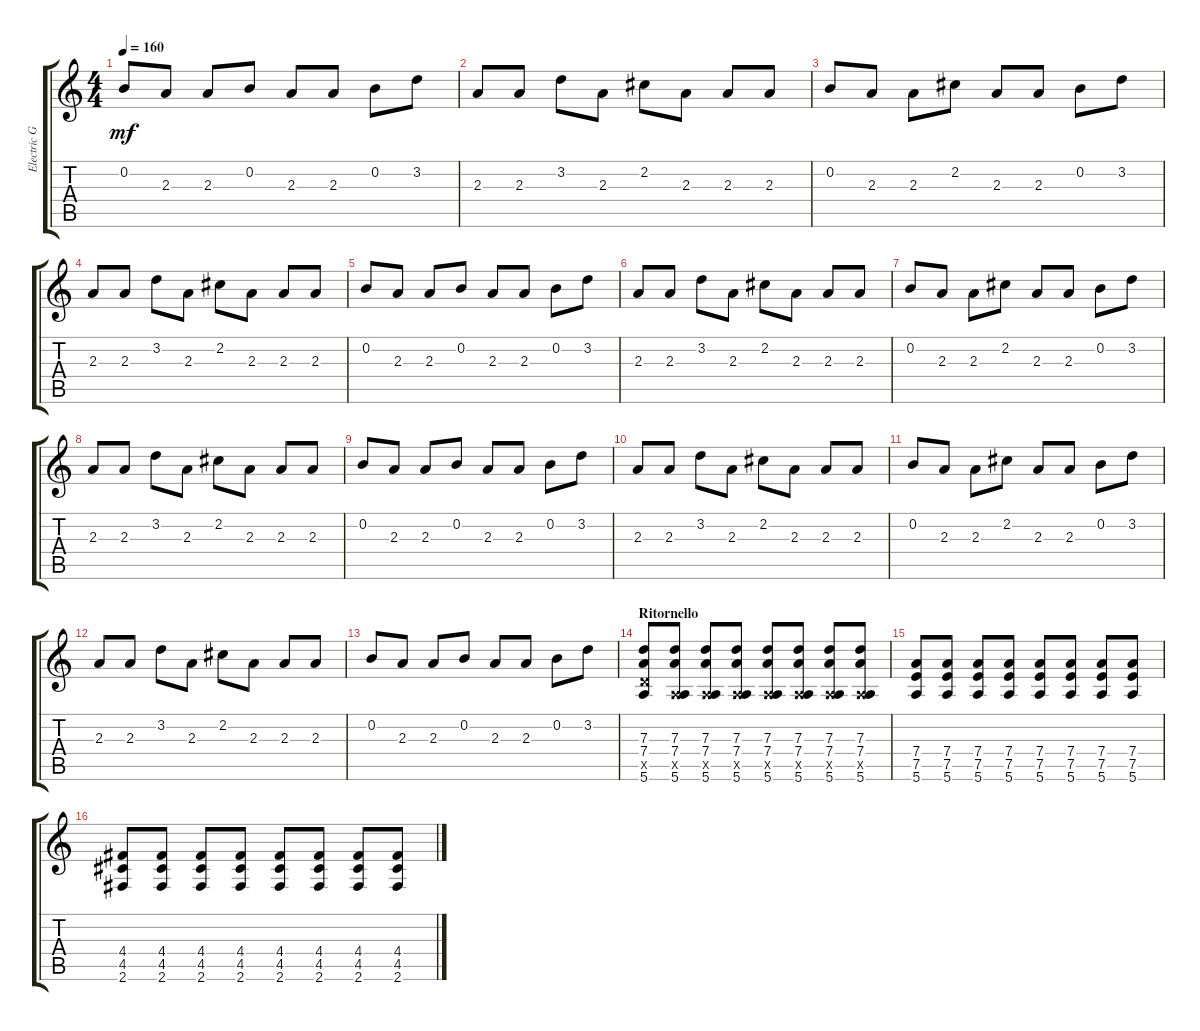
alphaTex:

\track ("Electric Guitar" "Electric G") {instrument distortionguitar}
\staff {score tabs}
\tuning (E4 B3 G3 D3 A2 E2) {hide}
\ts (4 4)
\tempo 160
\clef g2
\ks c
0.2.8{dy mf} 2.3.8 2.3.8 0.2.8 2.3.8 2.3.8 0.2.8 3.2.8 |
2.3.8 2.3.8 3.2.8 2.3.8 2.2.8 2.3.8 2.3.8 2.3.8 |
0.2.8 2.3.8 2.3.8 2.2.8 2.3.8 2.3.8 0.2.8 3.2.8 |
2.3.8 2.3.8 3.2.8 2.3.8 2.2.8 2.3.8 2.3.8 2.3.8 |
0.2.8 2.3.8 2.3.8 0.2.8 2.3.8 2.3.8 0.2.8 3.2.8 |
2.3.8 2.3.8 3.2.8 2.3.8 2.2.8 2.3.8 2.3.8 2.3.8 |
0.2.8 2.3.8 2.3.8 2.2.8 2.3.8 2.3.8 0.2.8 3.2.8 |
2.3.8 2.3.8 3.2.8 2.3.8 2.2.8 2.3.8 2.3.8 2.3.8 |
0.2.8 2.3.8 2.3.8 0.2.8 2.3.8 2.3.8 0.2.8 3.2.8 |
2.3.8 2.3.8 3.2.8 2.3.8 2.2.8 2.3.8 2.3.8 2.3.8 |
0.2.8 2.3.8 2.3.8 2.2.8 2.3.8 2.3.8 0.2.8 3.2.8 |
2.3.8 2.3.8 3.2.8 2.3.8 2.2.8 2.3.8 2.3.8 2.3.8 |
0.2.8 2.3.8 2.3.8 0.2.8 2.3.8 2.3.8 0.2.8 3.2.8 |
\section ("" "Ritornello")
(7.3 7.4 5.5{x} 5.6).8 (7.3 7.4 0.5{x} 5.6).8 (7.3 7.4 0.5{x} 5.6).8 (7.3 7.4 0.5{x} 5.6).8 (7.3 7.4 0.5{x} 5.6).8 (7.3 7.4 0.5{x} 5.6).8 (7.3 7.4 0.5{x} 5.6).8 (7.3 7.4 0.5{x} 5.6).8 |
(7.4 7.5 5.6).8 (7.4 7.5 5.6).8 (7.4 7.5 5.6).8 (7.4 7.5 5.6).8 (7.4 7.5 5.6).8 (7.4 7.5 5.6).8 (7.4 7.5 5.6).8 (7.4 7.5 5.6).8 |
(4.4 4.5 2.6).8 (4.4 4.5 2.6).8 (4.4 4.5 2.6).8 (4.4 4.5 2.6).8 (4.4 4.5 2.6).8 (4.4 4.5 2.6).8 (4.4 4.5 2.6).8 (4.4 4.5 2.6).8
